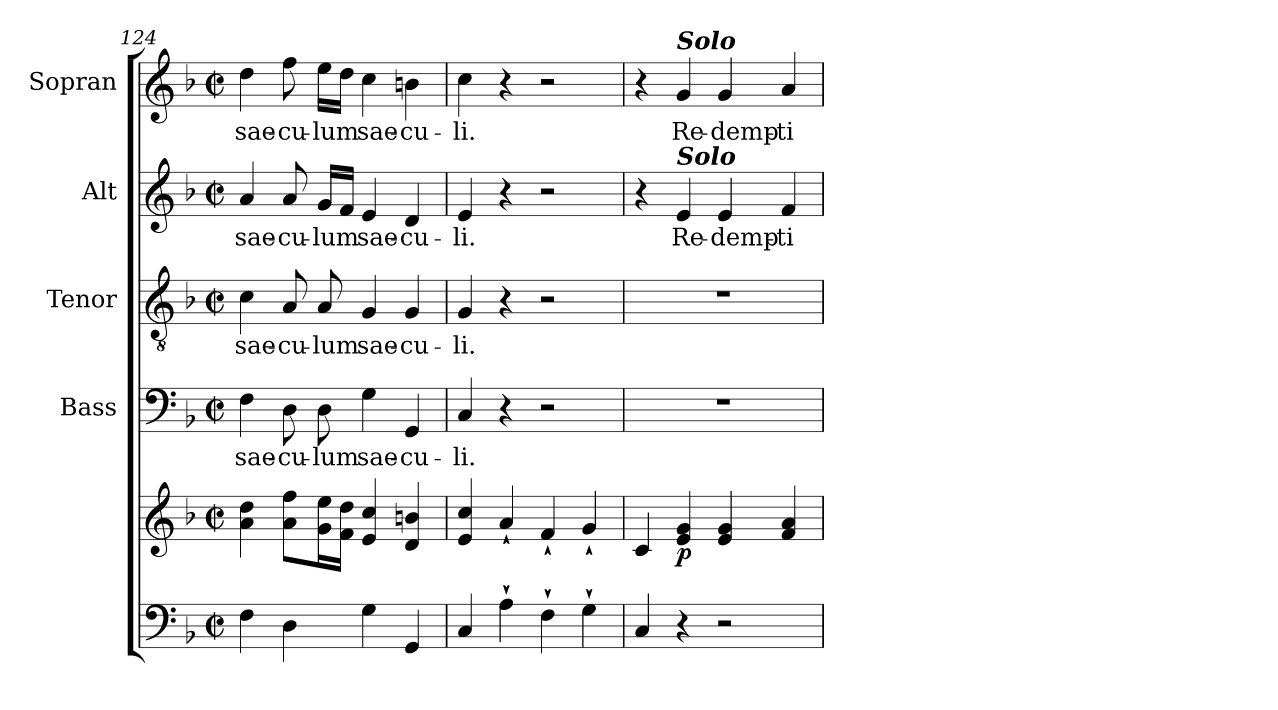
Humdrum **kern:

**kern	**kern	**dynam	**kern	**text	**kern	**text	**kern	**text	**kern	**text
*part5	*part5	*part5	*part4	*part4	*part3	*part3	*part2	*part2	*part1	*part1
*staff6	*staff5	*staff5/6	*staff4	*staff4	*staff3	*staff3	*staff2	*staff2	*staff1	*staff1
*	*	*	*I"Bass	*	*I"Tenor	*	*I"Alt	*	*I"Sopran	*
*	*	*	*I'B.	*	*I'T.	*	*I'A.	*	*I'S.	*
*clefF4	*clefG2	*	*clefF4	*	*clefGv2	*	*clefG2	*	*clefG2	*
*k[b-]	*k[b-]	*	*k[b-]	*	*k[b-]	*	*k[b-]	*	*k[b-]	*
*F:	*F:	*	*F:	*	*F:	*	*F:	*	*F:	*
*M2/2	*M2/2	*	*M2/2	*	*M2/2	*	*M2/2	*	*M2/2	*
*met(c|)	*met(c|)	*	*met(c|)	*	*met(c|)	*	*met(c|)	*	*met(c|)	*
=124	=124	=124	=124	=124	=124	=124	=124	=124	=124	=124
!	!	!	!	!LO:LY:b	!	!LO:LY:b	!	!LO:LY:b	!	!LO:LY:b
4F\	4a\ 4dd\	.	4F\	sae-	4c\	sae-	4a/	sae-	4dd\	sae-
!	!	!	!	!LO:LY:b	!	!LO:LY:b	!	!LO:LY:b	!	!LO:LY:b
4D\	8a\ 8ff\L	.	8D\	-cu-	8A/	-cu-	8a/	-cu-	8ff\	-cu-
!	!	!	!	!LO:LY:b	!	!LO:LY:b	!	!LO:LY:b	!	!LO:LY:b
.	16g\ 16ee\L	.	8D\	-lum	8A/	-lum	16g/LL	-lum	16ee\LL	-lum
.	16f\ 16dd\JJ	.	.	.	.	.	16f/JJ	.	16dd\JJ	.
!	!	!	!	!LO:LY:b	!	!LO:LY:b	!	!LO:LY:b	!	!LO:LY:b
4G\	4e/ 4cc/	.	4G\	sae-	4G/	sae-	4e/	sae-	4cc\	sae-
!	!	!	!	!LO:LY:b	!	!LO:LY:b	!	!LO:LY:b	!	!LO:LY:b
4GG/	4d/ 4bn/	.	4GG/	-cu-	4G/	-cu-	4d/	-cu-	4bn\	-cu-
=125	=125	=125	=125	=125	=125	=125	=125	=125	=125	=125
!	!	!	!	!LO:LY:b	!	!LO:LY:b	!	!LO:LY:b	!	!LO:LY:b
4C/	4e/ 4cc/	.	4C/	-li.	4G/	-li.	4e/	-li.	4cc\	-li.
4A`>\	4a`</	.	4r	.	4r	.	4r	.	4r	.
4F`>\	4f`</	.	2r	.	2r	.	2r	.	2r	.
4G`>\	4g`</	.	.	.	.	.	.	.	.	.
!!LO:LB:g=z
=126	=126	=126	=126	=126	=126	=126	=126	=126	=126	=126
4C/	4c/	.	1r	.	1r	.	4r	.	4r	.
!	!	!	!	!	!	!	!	!	!LO:TX:a:Bi:t=Solo	!
!	!	!	!	!	!	!	!LO:TX:a:Bi:t=Solo	!	!	!
!	!	!LO:DY:b	!	!	!	!	!	!LO:LY:b	!	!LO:LY:b
4r	4e/ 4g/	p	.	.	.	.	4e/	Re-	4g/	Re-
!	!	!	!	!	!	!	!	!LO:LY:b	!	!LO:LY:b
2r	4e/ 4g/	.	.	.	.	.	4e/	-demp-	4g/	-demp-
!	!	!	!	!	!	!	!	!LO:LY:b	!	!LO:LY:b
.	4f/ 4a/	.	.	.	.	.	4f/	-ti-	4a/	-ti-
=	=	=	=	=	=	=	=	=	=	=
*-	*-	*-	*-	*-	*-	*-	*-	*-	*-	*-
